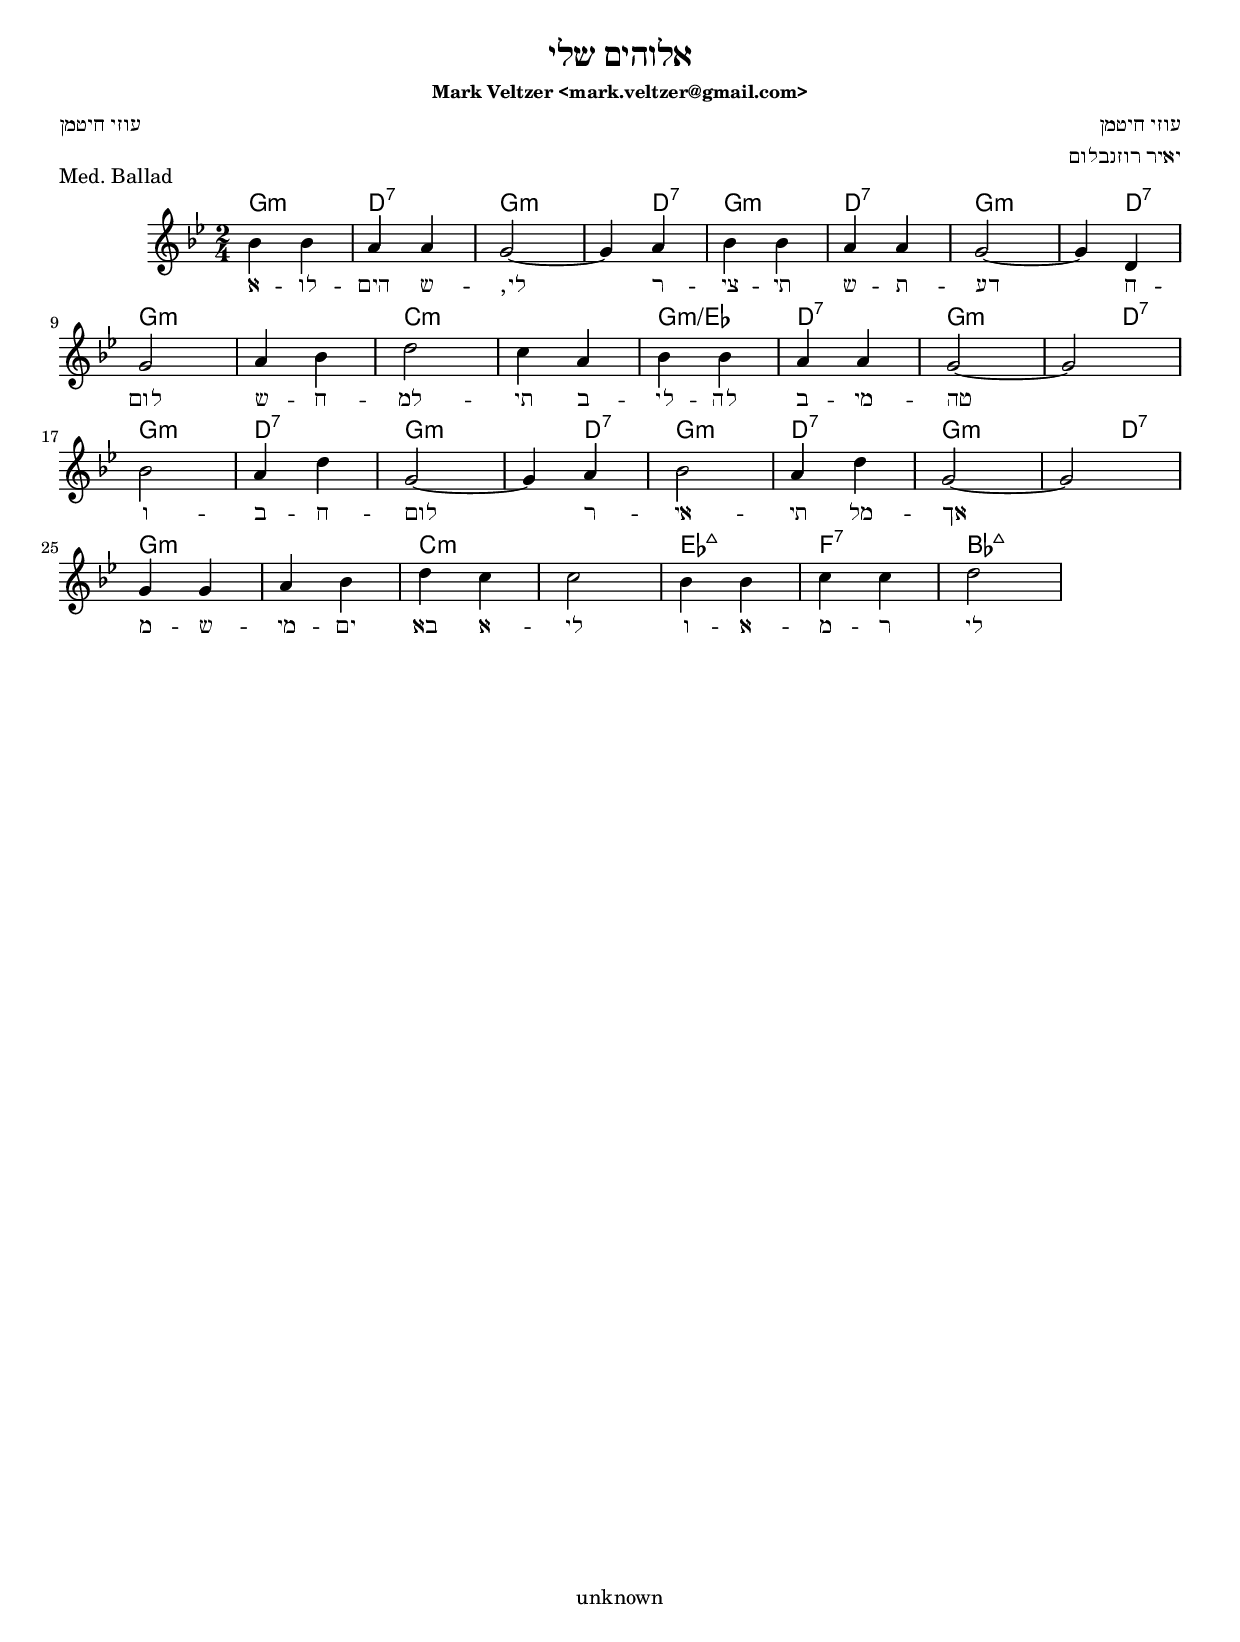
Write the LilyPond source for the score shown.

\include "src/include/common.lyi"
\header {
	title="אלוהים שלי"
	subtitle=""
	composer="עוזי חיטמן"
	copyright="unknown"
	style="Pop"
	piece="Med. Ballad"
	poet="עוזי חיטמן"

	singer="עוזי חיטמן"
	arranger="יאיר רוזנבלום"

	completion="2"
	url="http://www.youtube.com/watch?v=fTZb0abU4Rw"
}

%{
	TODO:
%}

\score {
<<
\chords {
	\set chordChanges = ##t

	g2:min | d2:7 | g2:min ~ | g4:min d4:7 |
	g2:min | d2:7 | g2:min ~ | g4:min d4:7 | \break
	g2:min | g2:min | c2:min | c2:min |
	g2:min/ees | d2:7 | g2:min | g4:min d4:7 | \break
	
	g2:min | d2:7 | g2:min ~ | g4:min d4:7 |
	g2:min | d2:7 | g2:min ~ | g4:min d4:7 | \break
	g2:min | g2:min | c2:min | c2:min |
	ees2:maj | f2:7 | bes2:maj | bes2:maj | \break
}

\new Voice="melody" {
	\time 2/4
	\key g \minor

	bes'4 bes'4 | a'4 a'4 | g'2 ~ | g'4 a'4 |
	bes'4 bes'4 | a'4 a'4 | g'2 ~ | g'4 d'4 |
	g'2 | a'4 bes'4 | d''2 | c''4 a'4 |
	bes'4 bes'4 | a'4 a'4 | g'2 ~ | g'2 |

	bes'2 | a'4 d''4 | g'2 ~ | g'4 a'4 |
	bes'2 | a'4 d''4 | g'2 ~ | g'2 |
	g'4 g'4 | a'4 bes'4 | d''4 c''4 | c''2 |
	bes'4 bes'4 | c''4 c''4 | d''2 |
}

\new Lyrics \lyricsto "melody" {
	א -- לו -- הים ש -- לי, ר -- צי -- תי ש -- ת -- דע
	ח -- לום ש -- ח -- למ -- תי ב -- לי -- לה ב -- מי -- טה
	ו -- ב -- ח -- לום ר -- אי -- תי מל -- אך
	מ -- ש -- מי -- ים בא א -- לי ו -- א -- מ -- ר לי כך

	באתי משמיים, עברתי נדודים
	לשאת ברכת שלום לכל הילדים
	לשאת ברכת שלום לכל הילדים

	וכשהתעוררתי נזכרתי בחלום
	ויצאתי לחפש מעט שלום
	ולא היה מלאך ולא היה שלום
	הוא מזמן הלך ואני עם החלום

	אלוהים שלי, רצית שתדע
	חלום שחלמתי בלילה במיטה
	ובחלום ראיתי מלח
	ממצולות הים עלה ואמר לי כך
	באתי מן המים, ממצולות הים
	לשאת ברכת שלום לילדי כל העולם
	לשאת ברכת שלום לילדי כל העולם

	וכשהתעוררתי נזכרתי בחלום
	ויצאתי לחפש מעט שלום
	ולא היה מלח ולא היה שלום
	הוא את הבשורה לקח ואני עם החלום

	אלוהים שלי, רציתי שתדע
	שהחלום הזה נשאר לי כחידה
	אלוהים שלי, רציתי שתדע
	על החלום שלי רציתי שתדע
	אלוהים שלי, רק רציתי שתדע
}
>>
	\midi {
		\context {
			\Score
			tempoWholesPerMinute = #(ly:make-moment 130 4)
		}
	}
	\layout {}
}
